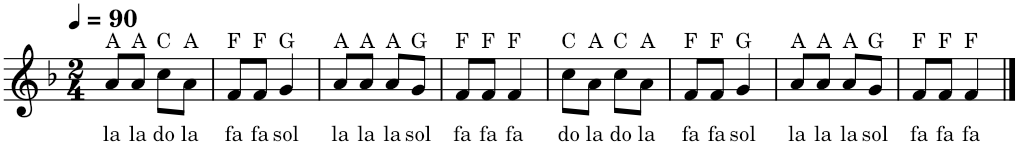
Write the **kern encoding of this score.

**kern	**text
*part1	*part1
*staff1	*staff1
*I"Piano	*
*I'Pno.	*
*clefG2	*
*k[b-]	*
*M2/4	*
*MM90	*
=1	=1
!LO:TX:a:t=A	!
!	!LO:LY:b
8a/L	la
!LO:TX:a:t=A	!
!	!LO:LY:b
8a/J	la
!LO:TX:a:t=C	!
!	!LO:LY:b
8cc\L	do
!LO:TX:a:t=A	!
!	!LO:LY:b
8a\J	la
=2	=2
!LO:TX:a:t=F	!
!	!LO:LY:b
8f/L	fa
!LO:TX:a:t=F	!
!	!LO:LY:b
8f/J	fa
!LO:TX:a:t=G	!
!	!LO:LY:b
4g/	sol
=3	=3
!LO:TX:a:t=A	!
!	!LO:LY:b
8a/L	la
!LO:TX:a:t=A	!
!	!LO:LY:b
8a/J	la
!LO:TX:a:t=A	!
!	!LO:LY:b
8a/L	la
!LO:TX:a:t=G	!
!	!LO:LY:b
8g/J	sol
=4	=4
!LO:TX:a:t=F	!
!	!LO:LY:b
8f/L	fa
!LO:TX:a:t=F	!
!	!LO:LY:b
8f/J	fa
!LO:TX:a:t=F	!
!	!LO:LY:b
4f/	fa
=5	=5
!LO:TX:a:t=C	!
!	!LO:LY:b
8cc\L	do
!LO:TX:a:t=A	!
!	!LO:LY:b
8a\J	la
!LO:TX:a:t=C	!
!	!LO:LY:b
8cc\L	do
!LO:TX:a:t=A	!
!	!LO:LY:b
8a\J	la
=6	=6
!LO:TX:a:t=F	!
!	!LO:LY:b
8f/L	fa
!LO:TX:a:t=F	!
!	!LO:LY:b
8f/J	fa
!LO:TX:a:t=G	!
!	!LO:LY:b
4g/	sol
=7	=7
!LO:TX:a:t=A	!
!	!LO:LY:b
8a/L	la
!LO:TX:a:t=A	!
!	!LO:LY:b
8a/J	la
!LO:TX:a:t=A	!
!	!LO:LY:b
8a/L	la
!LO:TX:a:t=G	!
!	!LO:LY:b
8g/J	sol
=8	=8
!LO:TX:a:t=F	!
!	!LO:LY:b
8f/L	fa
!LO:TX:a:t=F	!
!	!LO:LY:b
8f/J	fa
!LO:TX:a:t=F	!
!	!LO:LY:b
4f/	fa
==	==
*-	*-
